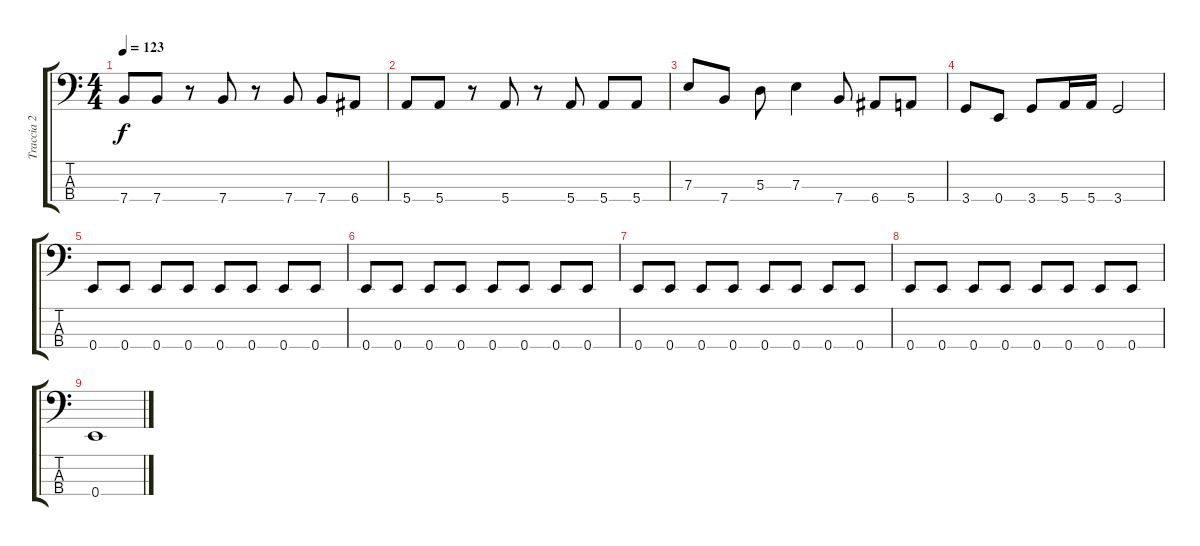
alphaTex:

\track ("Traccia 2" "Traccia 2") {instrument electricbasspick}
\staff {score tabs}
\tuning (G2 D2 A1 E1) {hide}
\ts (4 4)
\tempo 123
\clef f4
\ks c
7.4.8{dy f} 7.4.8 r.8 7.4.8 r.8 7.4.8 7.4.8 6.4.8 |
5.4.8 5.4.8 r.8 5.4.8 r.8 5.4.8 5.4.8 5.4.8 |
7.3.8 7.4.8 5.3.8 7.3.4 7.4.8 6.4.8 5.4.8 |
3.4.8 0.4.8 3.4.8 5.4.16 5.4.16 3.4.2 |
0.4.8 0.4.8 0.4.8 0.4.8 0.4.8 0.4.8 0.4.8 0.4.8 |
0.4.8 0.4.8 0.4.8 0.4.8 0.4.8 0.4.8 0.4.8 0.4.8 |
0.4.8 0.4.8 0.4.8 0.4.8 0.4.8 0.4.8 0.4.8 0.4.8 |
0.4.8 0.4.8 0.4.8 0.4.8 0.4.8 0.4.8 0.4.8 0.4.8 |
0.4.1
